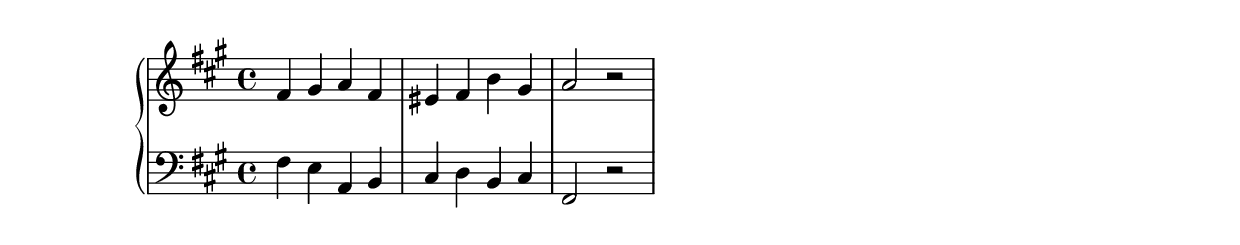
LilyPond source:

\version "2.12.0"
\new PianoStaff {
  <<
    \new Staff {
      \relative c'{
        \time 4/4
        \key a \major
        fis4 gis a fis eis fis b gis a2 r2
      }
    }
    \new Staff {
      \relative c{
        \time 4/4
        \key a \major
        \clef bass
        fis4 e a, b cis d b cis fis,2 r2
      }
    }
  >>
}